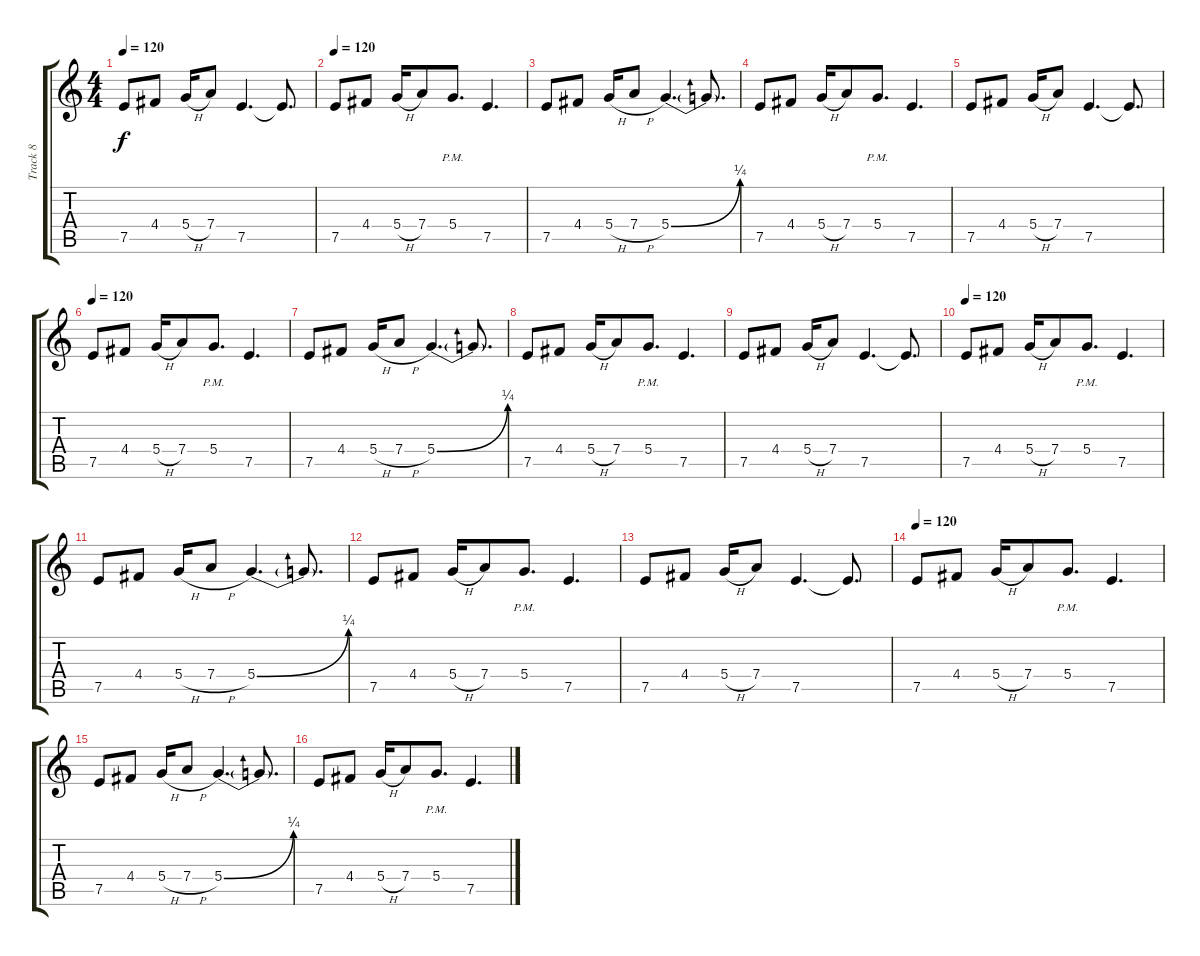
\track ("Track 8" "Track 8") {instrument distortionguitar}
\staff {score tabs}
\tuning (E4 B3 G3 D3 A2 E2) {hide}
\ts (4 4)
\tempo 120
\clef g2
\ks c
7.5.8{dy f} 4.4.8 5.4{h}.16 7.4.8 7.5.4{d} 7.5{t}.8{d} |
\tempo 120
7.5.8{volume 13} 4.4.8 5.4{h}.16 7.4.8 5.4{pm}.8{d} 7.5.4{d} |
7.5.8 4.4.8 5.4{h}.16 7.4{h}.8 5.4{be (bend 0 0 60 1)}.4{d} 5.4{t}.8{d} |
7.5.8 4.4.8 5.4{h}.16 7.4.8 5.4{pm}.8{d} 7.5.4{d} |
7.5.8 4.4.8 5.4{h}.16 7.4.8 7.5.4{d} 7.5{t}.8{d} |
\tempo 120
7.5.8{volume 13} 4.4.8 5.4{h}.16 7.4.8 5.4{pm}.8{d} 7.5.4{d} |
7.5.8 4.4.8 5.4{h}.16 7.4{h}.8 5.4{be (bend 0 0 60 1)}.4{d} 5.4{t}.8{d} |
7.5.8 4.4.8 5.4{h}.16 7.4.8 5.4{pm}.8{d} 7.5.4{d} |
7.5.8 4.4.8 5.4{h}.16 7.4.8 7.5.4{d} 7.5{t}.8{d} |
\tempo 120
7.5.8{volume 13} 4.4.8 5.4{h}.16 7.4.8 5.4{pm}.8{d} 7.5.4{d} |
7.5.8 4.4.8 5.4{h}.16 7.4{h}.8 5.4{be (bend 0 0 60 1)}.4{d} 5.4{t}.8{d} |
7.5.8 4.4.8 5.4{h}.16 7.4.8 5.4{pm}.8{d} 7.5.4{d} |
7.5.8 4.4.8 5.4{h}.16 7.4.8 7.5.4{d} 7.5{t}.8{d} |
\tempo 120
7.5.8{volume 13} 4.4.8 5.4{h}.16 7.4.8 5.4{pm}.8{d} 7.5.4{d} |
7.5.8 4.4.8 5.4{h}.16 7.4{h}.8 5.4{be (bend 0 0 60 1)}.4{d} 5.4{t}.8{d} |
7.5.8 4.4.8 5.4{h}.16 7.4.8 5.4{pm}.8{d} 7.5.4{d}
